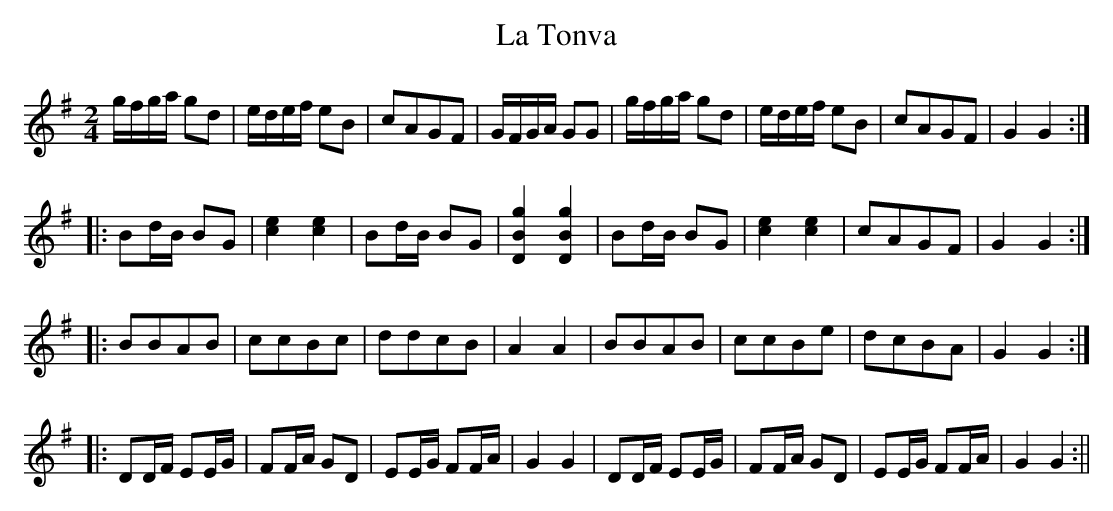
X:1
T:Tonva, La
M:2/4
L:1/8
K:G
g/f/g/a/ gd|e/d/e/f/ eB|cAGF|G/F/G/A/ GG|g/f/g/a/ gd|e/d/e/f/ eB|cAGF|G2G2:|
|:Bd/B/ BG|[c2e2][c2e2]|Bd/B/ BG|[D2B2g2][D2B2g2]|Bd/B/ BG|[c2e2][c2e2]|cAGF|G2G2:|
|:BBAB|ccBc|ddcB|A2A2|BBAB|ccBe|dcBA|G2G2:|
|:DD/F/ EE/G/|FF/A/ GD|EE/G/ FF/A/|G2 G2|DD/F/ EE/G/|FF/A/ GD|EE/G/ FF/A/|G2G2:||
